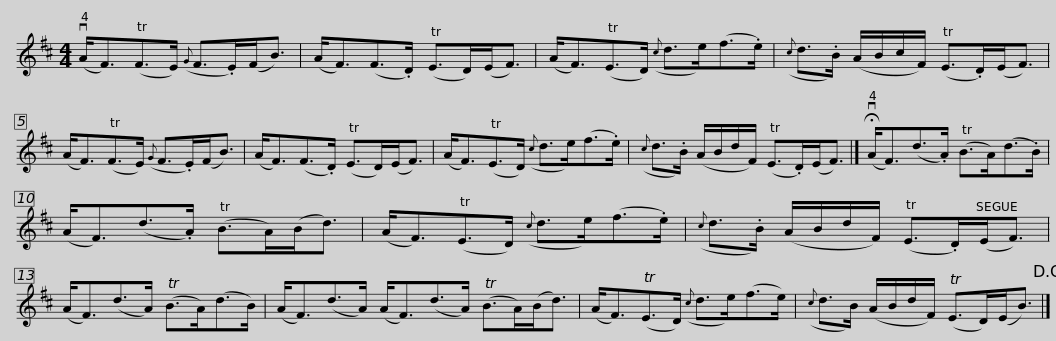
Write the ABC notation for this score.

X:1
L:1/8
M:4/4
I:linebreak $
K:D
V:1 treble
V:1
 (vA<F)(TF>E)({G} F>.E)(F<B) | (A<F)(F>.D) (TE>D)(E<F) | (A<F)(TE>D)({c} d>e)(f>.e) |({c} d>.B) (A/B/c/F/) (TE>.D)(E<F) |$ (A<F)(TF>E)({G} F>.E)(F<B) | %5
 (A<F)(F>.D) (TE>D)(E<F) | (A<F)(TE>D)({c} d>e)(f>.e) |({c} d>.B) (A/B/d/F/) (TE>.D)(E<F) |]$ (!fermata!vA<F)(d>.A) (TB>A)(d>.B) | (A<F)(d>.A) (TB>A)(B<d) | %10
 (A<F)(TE>D)({c} d>e)(f>.e) |({c} d>.B) (A/B/d/F/) (TE>.D)(E<F) |$ (A<F)(d>A) (TB>A)(d>B) | (A<F)(d>A) (A<F)(d>A) (TB>A)(B<d) | (A<F)(TE>D)({c} d>e)(f>e) |$ %15
({c} d>B) (A/B/d/F/) (TE>D)(E<B)!D.C.! |] %16
